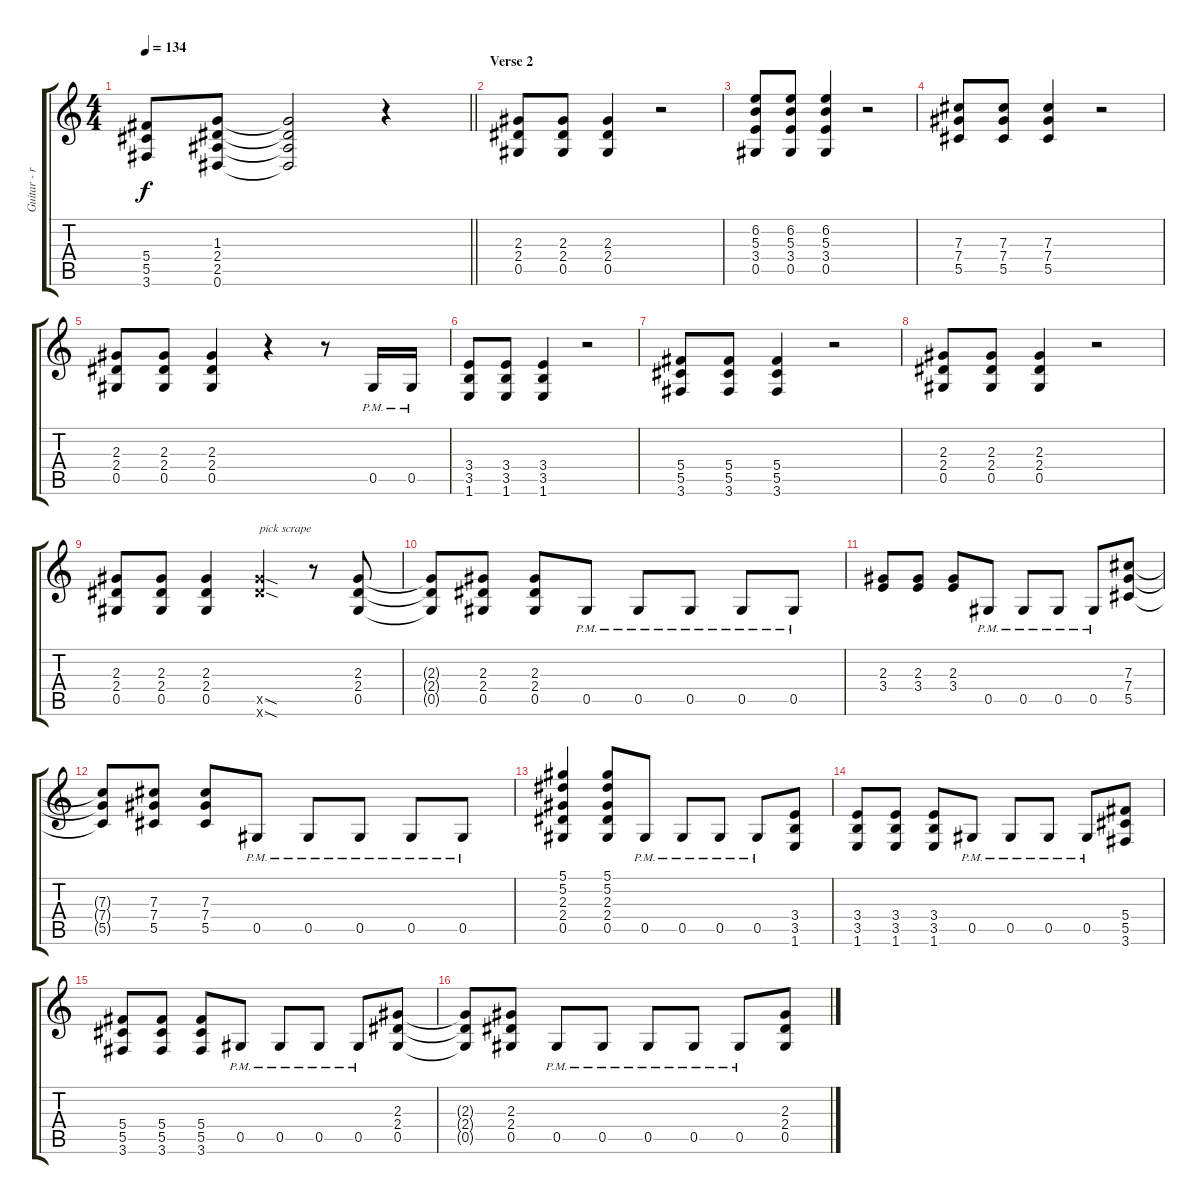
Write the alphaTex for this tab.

\track ("Guitar - right" "Guitar - r") {instrument distortionguitar}
\staff {score tabs}
\tuning (Eb4 Bb3 Gb3 Db3 Ab2 Eb2) {hide}
\ts (4 4)
\tempo 134
\clef g2
\barLineRight lightlight
\ks c
(5.4{t} 5.5{t} 3.6{t}).8{dy f} (1.3 2.4 2.5 0.6).8 (1.3{t} 2.4{t} 2.5{t} 0.6{t}).2 r.4 |
\section ("" "Verse 2")
(2.3 2.4 0.5).8 (2.3 2.4 0.5).8 (2.3 2.4 0.5).4 r.2 |
(6.2 5.3 3.4 0.5).8 (6.2 5.3 3.4 0.5).8 (6.2 5.3 3.4 0.5).4 r.2 |
(7.3 7.4 5.5).8 (7.3 7.4 5.5).8 (7.3 7.4 5.5).4 r.2 |
(2.3 2.4 0.5).8 (2.3 2.4 0.5).8 (2.3 2.4 0.5).4 r.4 r.8 0.5{pm}.16 0.5{pm}.16 |
(3.4 3.5 1.6).8 (3.4 3.5 1.6).8 (3.4 3.5 1.6).4 r.2 |
(5.4 5.5 3.6).8 (5.4 5.5 3.6).8 (5.4 5.5 3.6).4 r.2 |
(2.3 2.4 0.5).8 (2.3 2.4 0.5).8 (2.3 2.4 0.5).4 r.2 |
(2.3 2.4 0.5).8 (2.3 2.4 0.5).8 (2.3 2.4 0.5).4 (12.5{sod x} 12.6{sod x}).4{txt "pick scrape"} r.8 (2.3 2.4 0.5).8 |
(2.3{t} 2.4{t} 0.5{t}).8 (2.3 2.4 0.5).8 (2.3 2.4 0.5).8 0.5{pm}.8 0.5{pm}.8 0.5{pm}.8 0.5{pm}.8 0.5{pm}.8 |
(2.3 3.4).8 (2.3 3.4).8 (2.3 3.4).8 0.5{pm}.8 0.5{pm}.8 0.5{pm}.8 0.5{pm}.8 (7.3 7.4 5.5).8 |
(7.3{t} 7.4{t} 5.5{t}).8 (7.3 7.4 5.5).8 (7.3 7.4 5.5).8 0.5{pm}.8 0.5{pm}.8 0.5{pm}.8 0.5{pm}.8 0.5{pm}.8 |
(5.1 5.2 2.3 2.4 0.5).4 (5.1 5.2 2.3 2.4 0.5).8 0.5{pm}.8 0.5{pm}.8 0.5{pm}.8 0.5{pm}.8 (3.4 3.5 1.6).8 |
(3.4 3.5 1.6).8 (3.4 3.5 1.6).8 (3.4 3.5 1.6).8 0.5{pm}.8 0.5{pm}.8 0.5{pm}.8 0.5{pm}.8 (5.4 5.5 3.6).8 |
(5.4 5.5 3.6).8 (5.4 5.5 3.6).8 (5.4 5.5 3.6).8 0.5{pm}.8 0.5{pm}.8 0.5{pm}.8 0.5{pm}.8 (2.3 2.4 0.5).8 |
(2.3{t} 2.4{t} 0.5{t}).8 (2.3 2.4 0.5).8 0.5{pm}.8 0.5{pm}.8 0.5{pm}.8 0.5{pm}.8 0.5{pm}.8 (2.3 2.4 0.5).8
